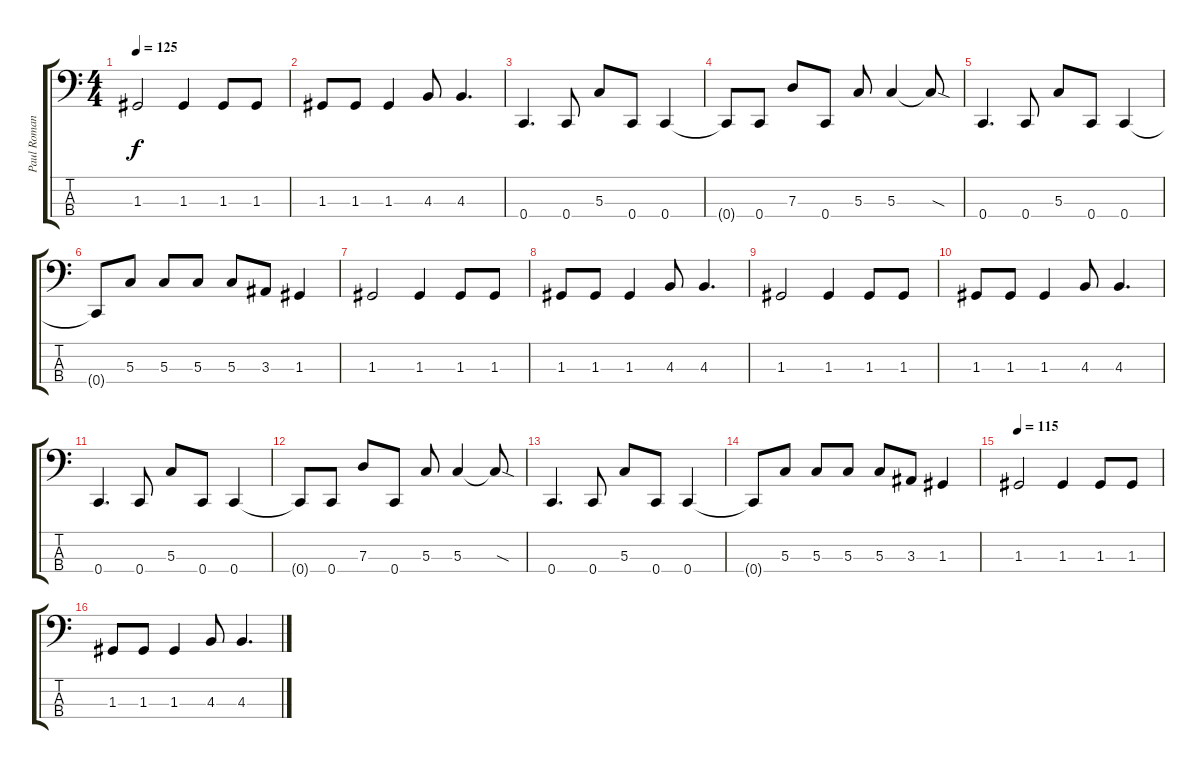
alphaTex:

\track ("Paul Romanko" "Paul Roman") {instrument electricbasspick}
\staff {score tabs}
\tuning (F2 C2 G1 C1) {hide}
\ts (4 4)
\tempo 125
\clef f4
\ks c
1.3.2{dy f} 1.3.4 1.3.8 1.3.8 |
1.3.8 1.3.8 1.3.4 4.3.8 4.3.4{d} |
0.4.4{d} 0.4.8 5.3.8 0.4.8 0.4.4 |
0.4{t}.8 0.4.8 7.3.8 0.4.8 5.3.8 5.3.4 5.3{sod t}.8 |
0.4.4{d} 0.4.8 5.3.8 0.4.8 0.4.4 |
0.4{t}.8 5.3.8 5.3.8 5.3.8 5.3.8 3.3.8 1.3.4 |
1.3.2 1.3.4 1.3.8 1.3.8 |
1.3.8 1.3.8 1.3.4 4.3.8 4.3.4{d} |
1.3.2 1.3.4 1.3.8 1.3.8 |
1.3.8 1.3.8 1.3.4 4.3.8 4.3.4{d} |
0.4.4{d} 0.4.8 5.3.8 0.4.8 0.4.4 |
0.4{t}.8 0.4.8 7.3.8 0.4.8 5.3.8 5.3.4 5.3{sod t}.8 |
0.4.4{d} 0.4.8 5.3.8 0.4.8 0.4.4 |
0.4{t}.8 5.3.8 5.3.8 5.3.8 5.3.8 3.3.8 1.3.4 |
\tempo 115
1.3.2 1.3.4 1.3.8 1.3.8 |
1.3.8 1.3.8 1.3.4 4.3.8 4.3.4{d}
